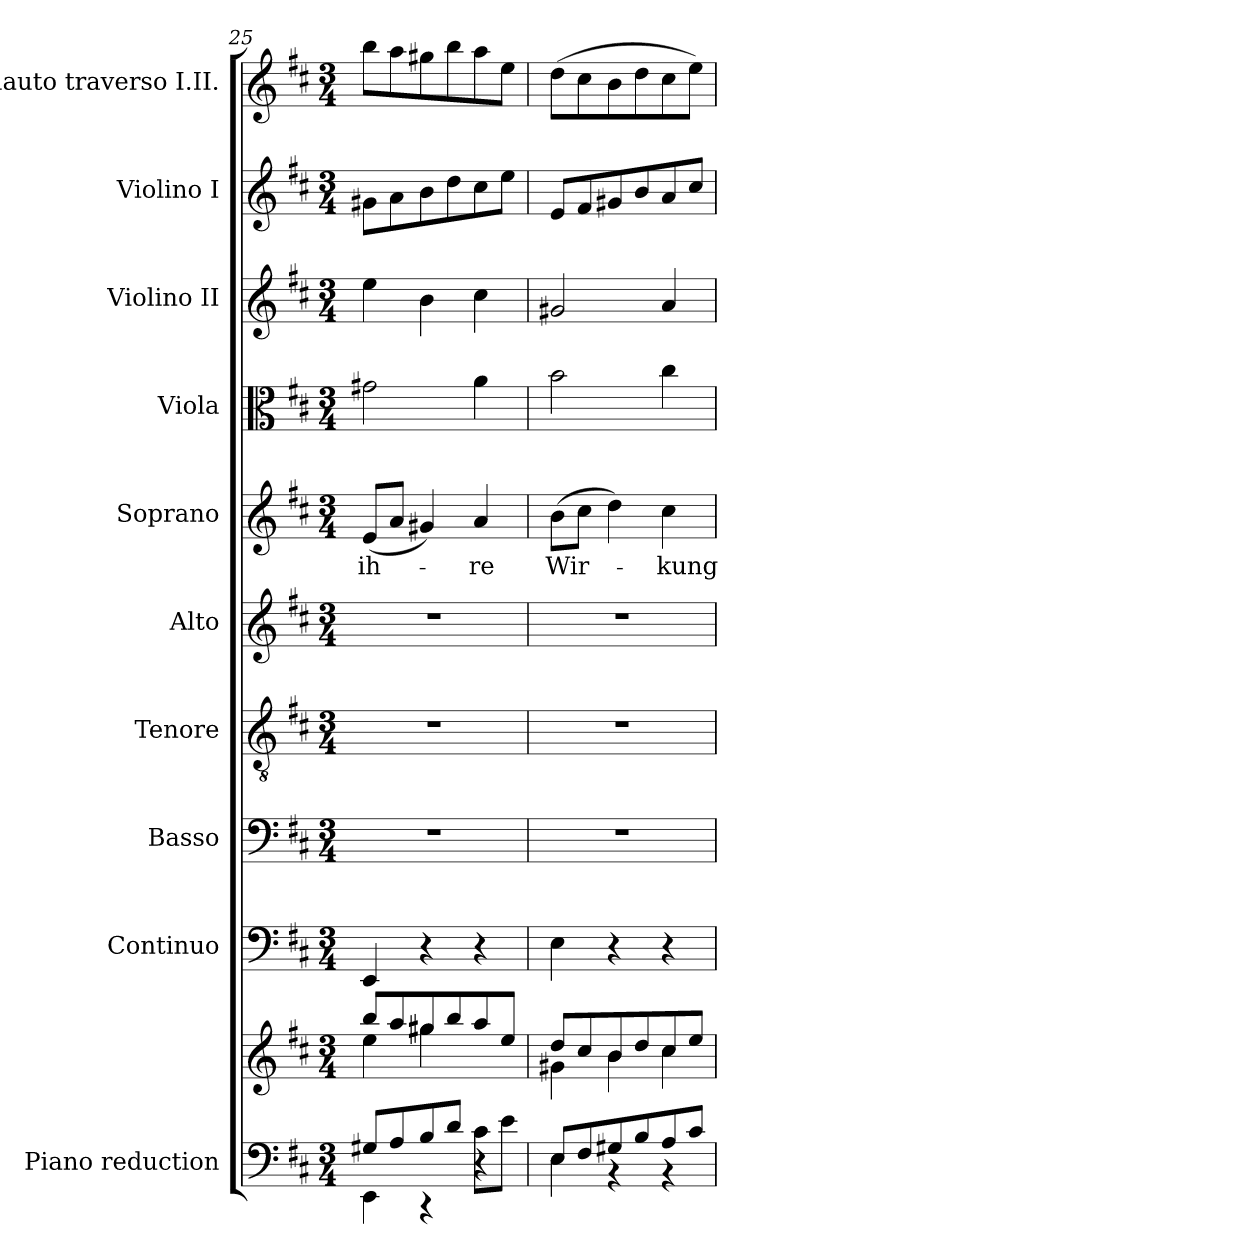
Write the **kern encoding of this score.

**kern	**kern	**kern	**kern	**kern	**kern	**kern	**text	**kern	**kern	**kern	**kern
*part10	*part10	*part9	*part8	*part7	*part6	*part5	*part5	*part4	*part3	*part2	*part1
*staff11	*staff10	*staff9	*staff8	*staff7	*staff6	*staff5	*staff5	*staff4	*staff3	*staff2	*staff1
*I"Piano reduction	*	*I"Continuo	*I"Basso	*I"Tenore	*I"Alto	*I"Soprano	*	*I"Viola	*I"Violino II	*I"Violino I	*I"Flauto traverso I.II.
*I'Pno	*	*	*	*	*	*	*	*I'Vla	*I'Vln	*I'Vln	*I'Fl
*clefF4	*clefG2	*clefF4	*clefF4	*clefGv2	*clefG2	*clefG2	*	*clefC3	*clefG2	*clefG2	*clefG2
*k[f#c#]	*k[f#c#]	*k[f#c#]	*k[f#c#]	*k[f#c#]	*k[f#c#]	*k[f#c#]	*	*k[f#c#]	*k[f#c#]	*k[f#c#]	*k[f#c#]
*M3/4	*M3/4	*M3/4	*M3/4	*M3/4	*M3/4	*M3/4	*	*M3/4	*M3/4	*M3/4	*M3/4
=25	=25	=25	=25	=25	=25	=25	=25	=25	=25	=25	=25
*^	*^	*	*	*	*	*	*	*	*	*	*
*	*^	*	*	*	*	*	*	*	*	*	*	*	*
!	!	!	!	!	!	!	!	!	!	!LO:LY:b	!	!	!	!
2ryy	8G#X/L	4EE\	8bb/L	4ee\	4EE/	2.r	2.r	2.r	(8e/L	ih-	2g#X\	4ee\	8g#X\L	8bb\L
.	8A/	.	8aa/	.	.	.	.	.	8a/J	.	.	.	8a\	8aa\
.	8B/	4r	8gg#X/	4gg#\	4r	.	.	.	4g#X/)	.	.	4b\	8b\	8gg#X\
.	8d/J	.	8bb/	.	.	.	.	.	.	.	.	.	8dd\	8bb\
!	!	!	!	!	!	!	!	!	!	!LO:LY:b	!	!	!	!
4c#\	8c#\L	4r	8aa/	4ryy	4r	.	.	.	4a/	-re	4a\	4cc#\	8cc#\	8aa\
.	8e\J	.	8ee/J	.	.	.	.	.	.	.	.	.	8ee\J	8ee\J
*	*v	*v	*	*	*	*	*	*	*	*	*	*	*	*
=26	=26	=26	=26	=26	=26	=26	=26	=26	=26	=26	=26	=26	=26
!	!	!	!	!	!	!	!	!	!LO:LY:b	!	!	!	!
8E/L	4E\	8dd/L	4g#X\	4E\	2.r	2.r	2.r	(8b\L	Wir-	2b\	2g#X/	8e/L	(8dd\L
8F#/	.	8cc#/	.	.	.	.	.	8cc#\J	.	.	.	8f#/	8cc#\
8G#X/	4r	8b/	4b\	4r	.	.	.	4dd\)	.	.	.	8g#X/	8b\
8B/	.	8dd/	.	.	.	.	.	.	.	.	.	8b/	8dd\
!	!	!	!	!	!	!	!	!	!LO:LY:b	!	!	!	!
8A/	4r	8cc#/	4cc#\	4r	.	.	.	4cc#\	-kung	4cc#\	4a/	8a/	8cc#\
8c#/J	.	8ee/J	.	.	.	.	.	.	.	.	.	8cc#/J	8ee\J)
*v	*v	*	*	*	*	*	*	*	*	*	*	*	*
*	*v	*v	*	*	*	*	*	*	*	*	*	*
=	=	=	=	=	=	=	=	=	=	=	=
*-	*-	*-	*-	*-	*-	*-	*-	*-	*-	*-	*-
